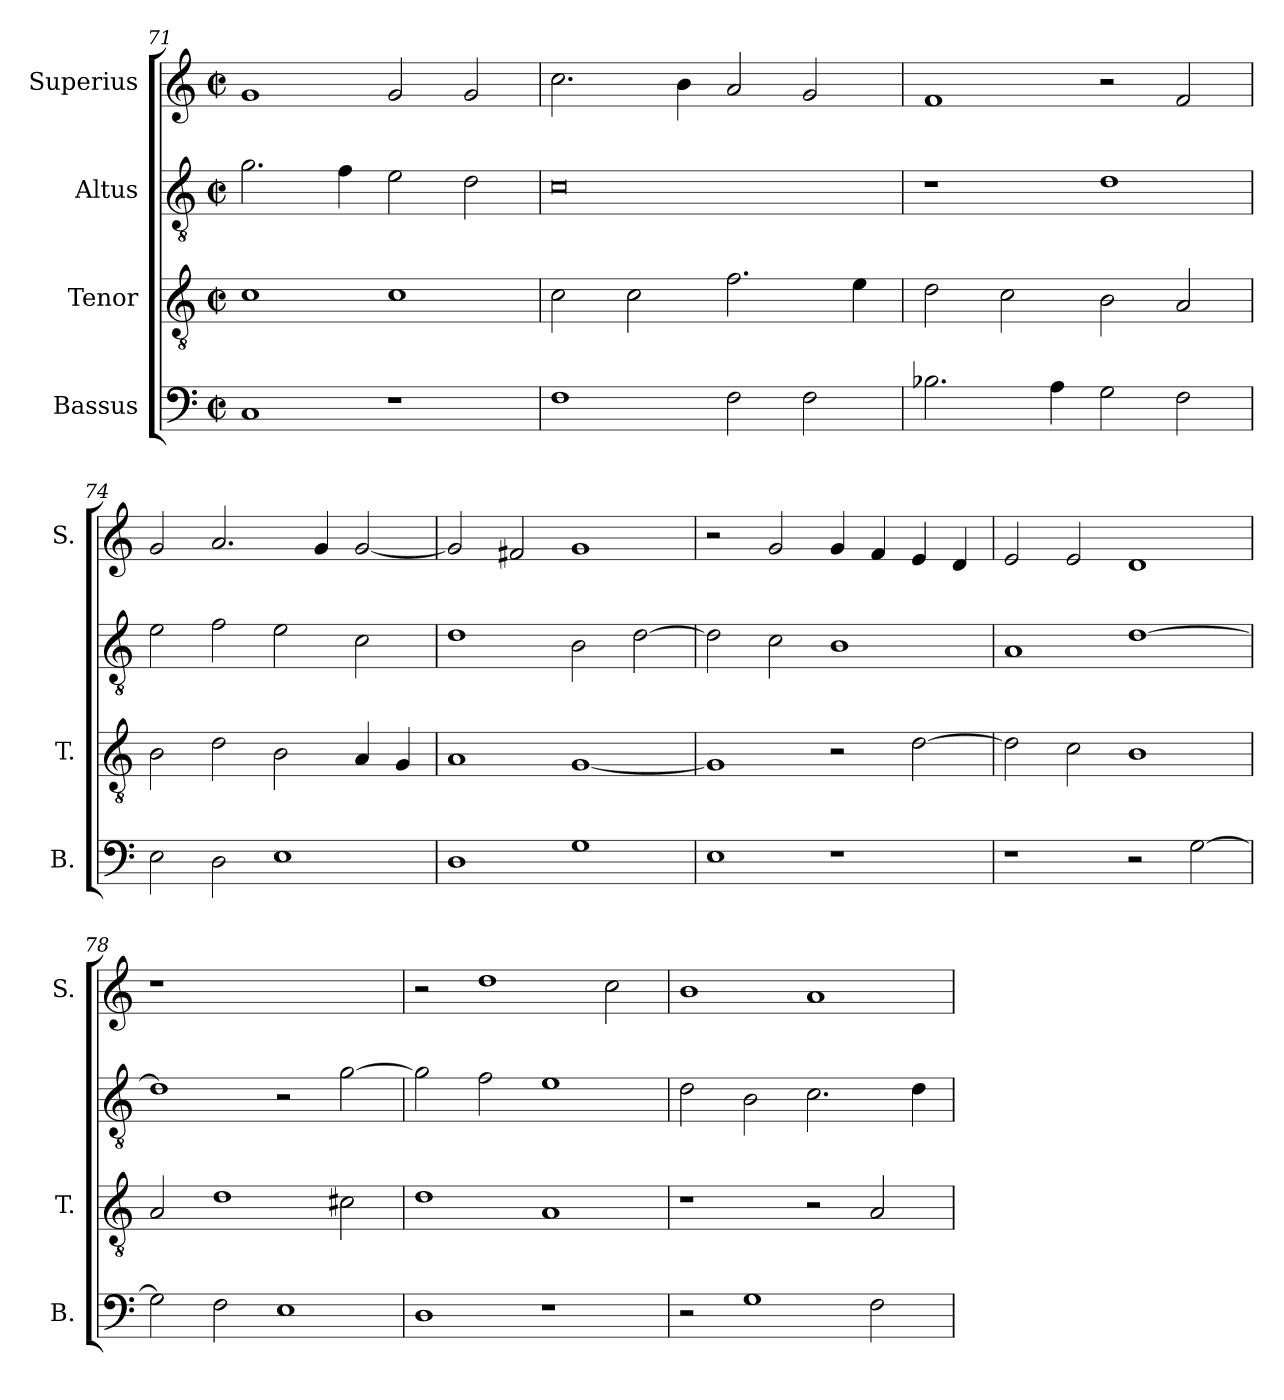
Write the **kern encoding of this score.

**kern	**kern	**kern	**kern
*part4	*part3	*part2	*part1
*staff4	*staff3	*staff2	*staff1
*I"Bassus	*I"Tenor	*I"Altus	*I"Superius
*I'B.	*I'T.	*	*I'S.
*clefF4	*clefGv2	*clefGv2	*clefG2
*	*ITrd7c12	*ITrd7c12	*
*k[]	*k[]	*k[]	*k[]
*C:	*C:	*C:	*C:
*M2/2	*M2/2	*M2/2	*M2/2
*met(c|)	*met(c|)	*met(c|)	*met(c|)
=71	=71	=71	=71
1Ci	1Ci	2.Gi\	1gi
.	.	4Fi\	.
1r	1Ci	2Ei\	2gi/
.	.	2Di\	2gi/
!!LO:PB:g=z
=72	=72	=72	=72
1Fi	2Ci\	0Ci	2.cci\
.	2Ci\	.	.
.	.	.	4bi\
2Fi\	2.Fi\	.	2ai/
2Fi\	.	.	2gi/
.	4Ei\	.	.
=73	=73	=73	=73
2.B-Xi\	2Di\	1r	1fi
.	2Ci\	.	.
4Ai\	.	.	.
2Gi\	2BBi\	1Di	2r
2Fi\	2AAi/	.	2fi/
=74	=74	=74	=74
2Ei\	2BBi\	2Ei\	2gi/
2Di\	2Di\	2Fi\	2.ai/
1Ei	2BBi\	2Ei\	.
.	.	.	4gi/
.	4AAi/	2Ci\	[<2gi/
.	4GGi/	.	.
=75	=75	=75	=75
1Di	1AAi	1Di	2gi/]
.	.	.	2f#Xi/
1Gi	[<1GGi	2BBi\	1gi
.	.	[>2Di\	.
=76	=76	=76	=76
1Ei	1GGi]	2Di\]	2r
.	.	2Ci\	2gi/
1r	2r	1BBi	4gi/
.	.	.	4fi/
.	[>2Di\	.	4ei/
.	.	.	4di/
!!LO:LB:g=z
=77	=77	=77	=77
1r	2Di\]	1AAi	2ei/
.	2Ci\	.	2ei/
2r	1BBi	[>1Di	1di
[>2Gi\	.	.	.
=78	=78	=78	=78
!	!	!	!LO:N:vis=1
2Gi\]	2AAi/	1Di]	1r
2Fi\	1Di	.	.
1Ei	.	2r	1ryy
.	2C#Xi\	[>2Gi\	.
=79	=79	=79	=79
1Di	1Di	2Gi\]	2r
.	.	2Fi\	1ddi
1r	1AAi	1Ei	.
.	.	.	2cci\
!!LO:PB:g=z
=80	=80	=80	=80
2r	1r	2Di\	1bi
1Gi	.	2BBi\	.
.	2r	2.Ci\	1ai
2Fi\	2AAi/	.	.
.	.	4Di\	.
=	=	=	=
*-	*-	*-	*-
